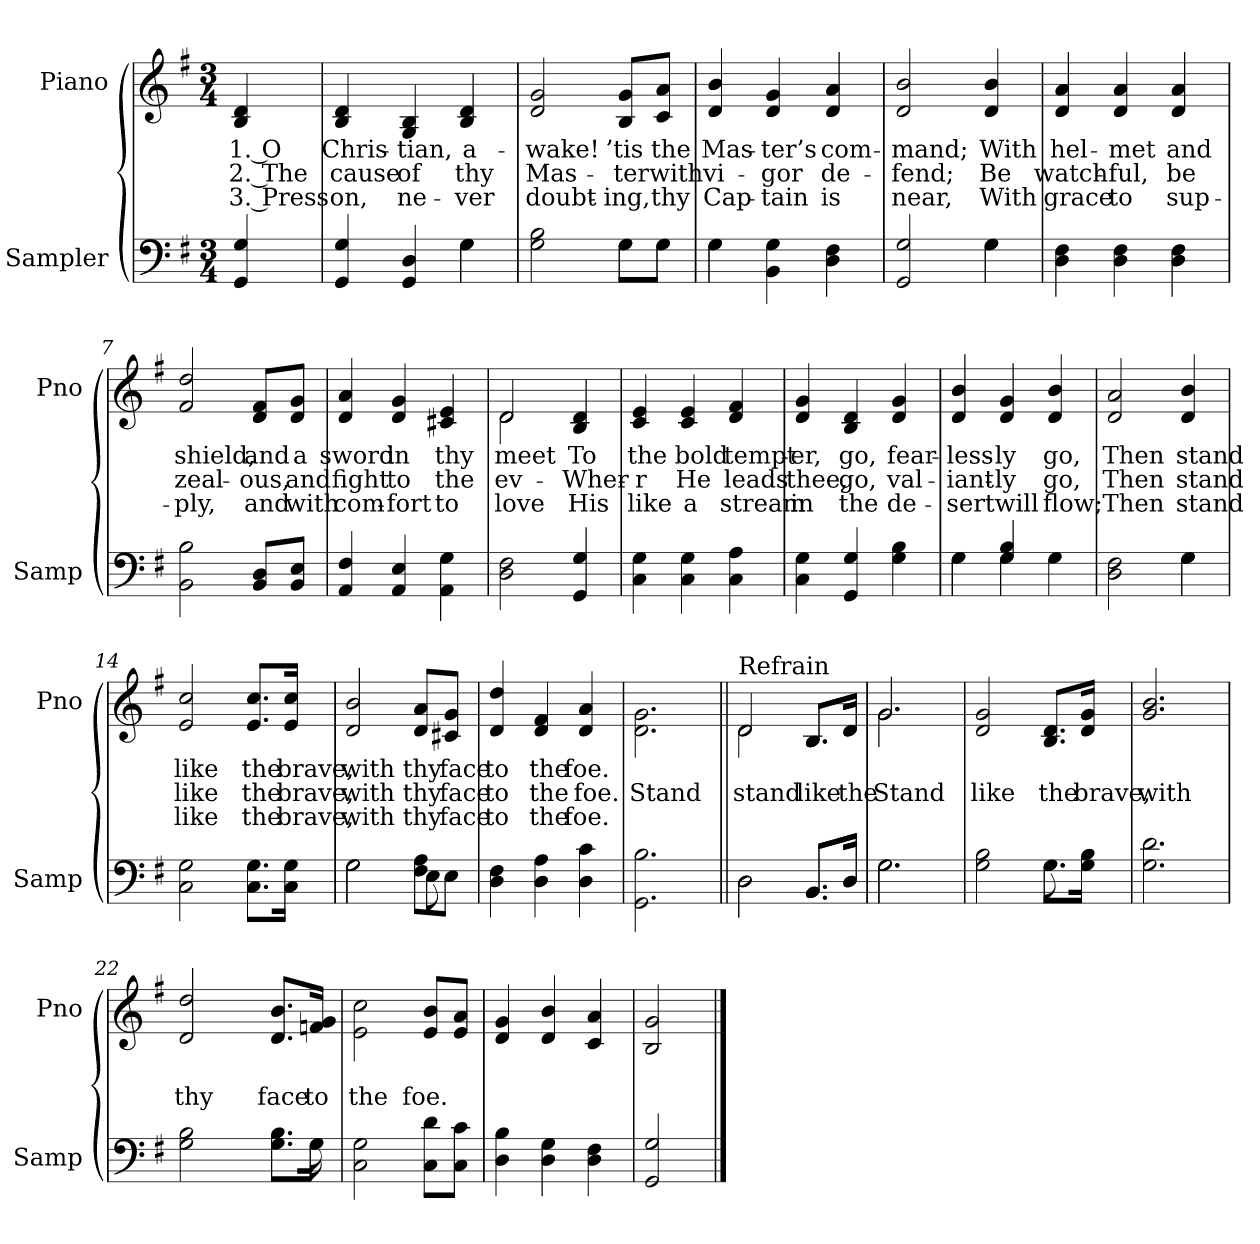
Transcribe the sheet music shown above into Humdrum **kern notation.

**kern	**kern	**text	**text	**text
*part2	*part1	*part1	*part1	*part1
*staff2	*staff1	*staff1	*staff1	*staff1
*I"Sampler	*I"Piano	*	*	*
*I'Samp	*I'Pno	*	*	*
*clefF4	*clefG2	*	*	*
*k[f#]	*k[f#]	*	*	*
*G:	*G:	*	*	*
*M3/4	*M3/4	*	*	*
=1	=1	=1	=1	=1
4GG 4G	4B 4d	1. O	2. The	3. Press
=2	=2	=2	=2	=2
*^	*	*	*	*
4GG 4G	2ryy	4B 4d	Chris-	cause	on,
4GG 4D	.	4G 4B	-tian,	of	ne-
4G\	4G	4B 4d	a-	thy	-ver
=3	=3	=3	=3	=3	=3
2G 2B	2ryy	2d 2g	-wake!	Mas-	doubt-
8G\L	8G\L	8B/ 8g/L	’tis	-ter	-ing,
8G\J	8G\J	8c/ 8a/J	the	with	thy
=4	=4	=4	=4	=4	=4
4G\	4G	4d 4b	Mas-	vi-	Cap-
4BB 4G	2ryy	4d 4g	-ter’s	-gor	-tain
4D 4F#	.	4d 4a	com-	de-	is
=5	=5	=5	=5	=5	=5
2GG 2G	2ryy	2d 2b	-mand;	-fend;	near,
4G\	4G	4d 4b	With	Be	With
*v	*v	*	*	*	*
=6	=6	=6	=6	=6
4D 4F#	4d 4a	hel-	watch-	grace
4D 4F#	4d 4a	-met	-ful,	to
4D 4F#	4d 4a	and	be	sup-
=7	=7	=7	=7	=7
2BB 2B	2f# 2dd	shield,	zeal-	-ply,
8BB/ 8D/L	8d/ 8f#/L	and	-ous,	and
8BB/ 8E/J	8d/ 8g/J	a	and	with
=8	=8	=8	=8	=8
4AA 4F#	4d 4a	sword	fight	com-
4AA 4E	4d 4g	in	to	-fort
4AA 4G	4c#X 4e	thy	the	to
=9	=9	=9	=9	=9
*	*^	*	*	*
2D 2F#	2d/	2d	meet	-ev-	love
4GG 4G	4B 4d	4ryy	To	Wher-	His
*	*v	*v	*	*	*
=10	=10	=10	=10	=10
4C 4G	4c 4e	the	-r	like
4C 4G	4c 4e	bold	He	a
4C 4A	4d 4f#	tempt-	leads	stream
=11	=11	=11	=11	=11
4C 4G	4d 4g	-er,	thee,	in
4GG 4G	4B 4d	go,	go,	the
4G 4B	4d 4g	fear-	val-	de-
=12	=12	=12	=12	=12
*^	*	*	*	*
4G\	4G	4d 4b	-less-	-iant-	-sert
4G 4B	4G	4d 4g	-ly	-ly	will
4G\	4ryy	4d 4b	go,	go,	flow;
=13	=13	=13	=13	=13	=13
2D 2F#	2ryy	2d 2a	Then	Then	Then
4G\	4G	4d 4b	stand	stand	stand
*v	*v	*	*	*	*
=14	=14	=14	=14	=14
2C 2G	2e 2cc	like	like	like
8.C\ 8.G\L	8.e/ 8.cc/L	the	the	the
16C\ 16G\Jk	16e/ 16cc/Jk	brave,	brave,	brave,
=15	=15	=15	=15	=15
*^	*	*	*	*
2G\	2G	2d 2b	with	with	with
8F#\ 8A\L	8E	8d/ 8a/L	thy	thy	thy
8E\J	8ryy	8c#X/ 8g/J	face	face	face
*v	*v	*	*	*	*
=16	=16	=16	=16	=16
4D 4F#	4d 4dd	to	to	to
4D 4A	4d 4f#	the	the	the
4D 4c	4d 4a	foe.	foe.	foe.
=17	=17	=17	=17	=17
2.GG 2.B	2.d\ 2.g\	.	Stand	.
=18||	=18||	=18||	=18||	=18||
*^	*^	*	*	*
!	!	!LO:TX:t=Refrain	!	!	!	!
2D\	2D	2d/	2d	.	stand	.
8.BB/L	8.BB/L	8.B/L	8.B/L	.	like	.
16D/Jk	16D/Jk	16d/Jk	16d/Jk	.	the	.
=19	=19	=19	=19	=19	=19	=19
2.G\	2.G	2.g/	2.g	.	Stand	.
*	*	*v	*v	*	*	*
=20	=20	=20	=20	=20	=20
2G 2B	2ryy	2d 2g	.	like	.
8.G\L	8.G	8.B/ 8.d/L	.	the	.
16G\ 16B\Jk	16ryy	16d/ 16g/Jk	.	brave,	.
*v	*v	*	*	*	*
=21	=21	=21	=21	=21
2.G 2.d	2.g 2.b	.	with	.
=22	=22	=22	=22	=22
*^	*	*	*	*
2G 2B	8.ryy	2d 2dd	.	thy	.
*v	*v	*	*	*	*
8.G\ 8.B\L	8.d/ 8.b/L	.	face	.
*^	*	*	*	*
16G\Jk	16G	16fn/ 16g/Jk	.	to	.
*v	*v	*	*	*	*
=23	=23	=23	=23	=23
2C 2G	2e\ 2cc\	.	the	.
8C\ 8d\L	8e/ 8b/L	.	foe.	.
8C\ 8c\J	8e/ 8a/J	.	.	.
=24	=24	=24	=24	=24
4D 4B	4d 4g	.	.	.
4D 4G	4d 4b	.	.	.
4D 4F#	4c 4a	.	.	.
=25	=25	=25	=25	=25
2GG 2G	2B 2g	.	.	.
==	==	==	==	==
*-	*-	*-	*-	*-
